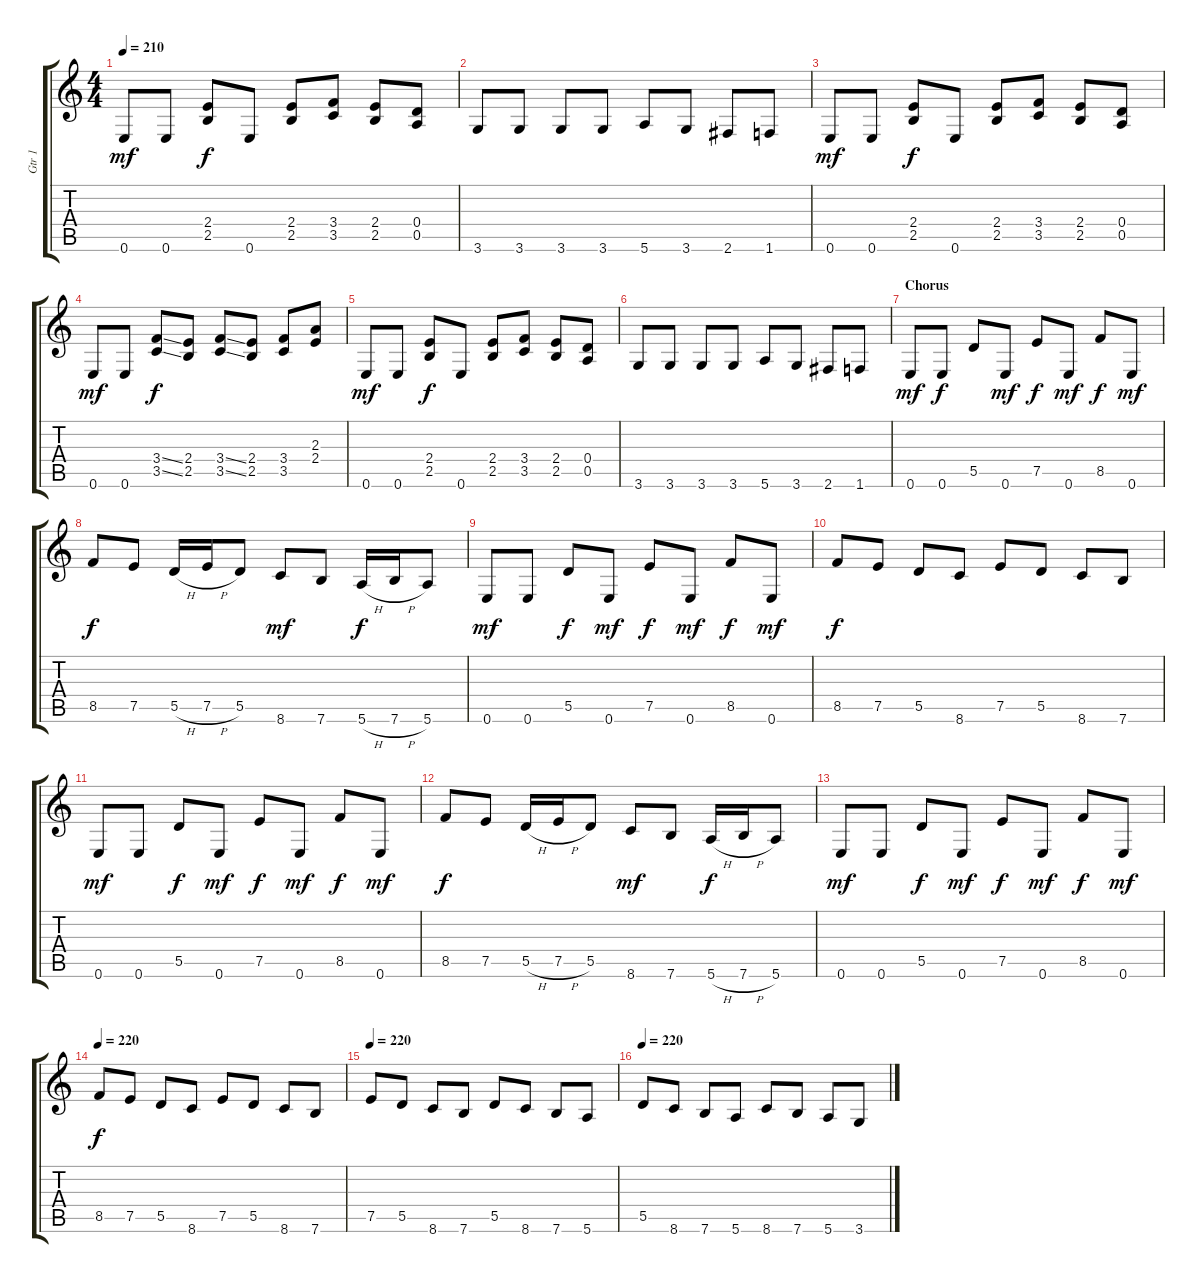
\track ("Gtr 1" "Gtr 1") {instrument distortionguitar}
\staff {score tabs}
\tuning (E4 B3 G3 D3 A2 E2) {hide}
\ts (4 4)
\tempo 210
\clef g2
\ks c
0.6.8{dy mf} 0.6.8 (2.4 2.5).8{dy f} 0.6.8 (2.4 2.5).8 (3.4 3.5).8 (2.4 2.5).8 (0.4 0.5).8 |
3.6.8 3.6.8 3.6.8 3.6.8 5.6.8 3.6.8 2.6.8 1.6.8 |
0.6.8{dy mf} 0.6.8 (2.4 2.5).8{dy f} 0.6.8 (2.4 2.5).8 (3.4 3.5).8 (2.4 2.5).8 (0.4 0.5).8 |
0.6.8{dy mf} 0.6.8 (3.4{ss} 3.5{ss}).8{dy f} (2.4 2.5).8 (3.4{ss} 3.5{ss}).8 (2.4 2.5).8 (3.4 3.5).8 (2.3 2.4).8 |
0.6.8{dy mf} 0.6.8 (2.4 2.5).8{dy f} 0.6.8 (2.4 2.5).8 (3.4 3.5).8 (2.4 2.5).8 (0.4 0.5).8 |
3.6.8 3.6.8 3.6.8 3.6.8 5.6.8 3.6.8 2.6.8 1.6.8 |
\section ("" "Chorus")
0.6.8{dy mf} 0.6.8{dy f} 5.5.8 0.6.8{dy mf} 7.5.8{dy f} 0.6.8{dy mf} 8.5.8{dy f} 0.6.8{dy mf} |
8.5.8{dy f} 7.5.8 5.5{h}.16 7.5{h}.16 5.5.8 8.6.8{dy mf} 7.6.8 5.6{h}.16{dy f} 7.6{h}.16 5.6.8 |
0.6.8{dy mf} 0.6.8 5.5.8{dy f} 0.6.8{dy mf} 7.5.8{dy f} 0.6.8{dy mf} 8.5.8{dy f} 0.6.8{dy mf} |
8.5.8{dy f} 7.5.8 5.5.8 8.6.8 7.5.8 5.5.8 8.6.8 7.6.8 |
0.6.8{dy mf} 0.6.8 5.5.8{dy f} 0.6.8{dy mf} 7.5.8{dy f} 0.6.8{dy mf} 8.5.8{dy f} 0.6.8{dy mf} |
8.5.8{dy f} 7.5.8 5.5{h}.16 7.5{h}.16 5.5.8 8.6.8{dy mf} 7.6.8 5.6{h}.16{dy f} 7.6{h}.16 5.6.8 |
0.6.8{dy mf} 0.6.8 5.5.8{dy f} 0.6.8{dy mf} 7.5.8{dy f} 0.6.8{dy mf} 8.5.8{dy f} 0.6.8{dy mf} |
\tempo 220
8.5.8{dy f} 7.5.8 5.5.8 8.6.8 7.5.8 5.5.8 8.6.8 7.6.8 |
\tempo 220
7.5.8 5.5.8 8.6.8 7.6.8 5.5.8 8.6.8 7.6.8 5.6.8 |
\tempo 220
5.5.8 8.6.8 7.6.8 5.6.8 8.6.8 7.6.8 5.6.8 3.6.8
